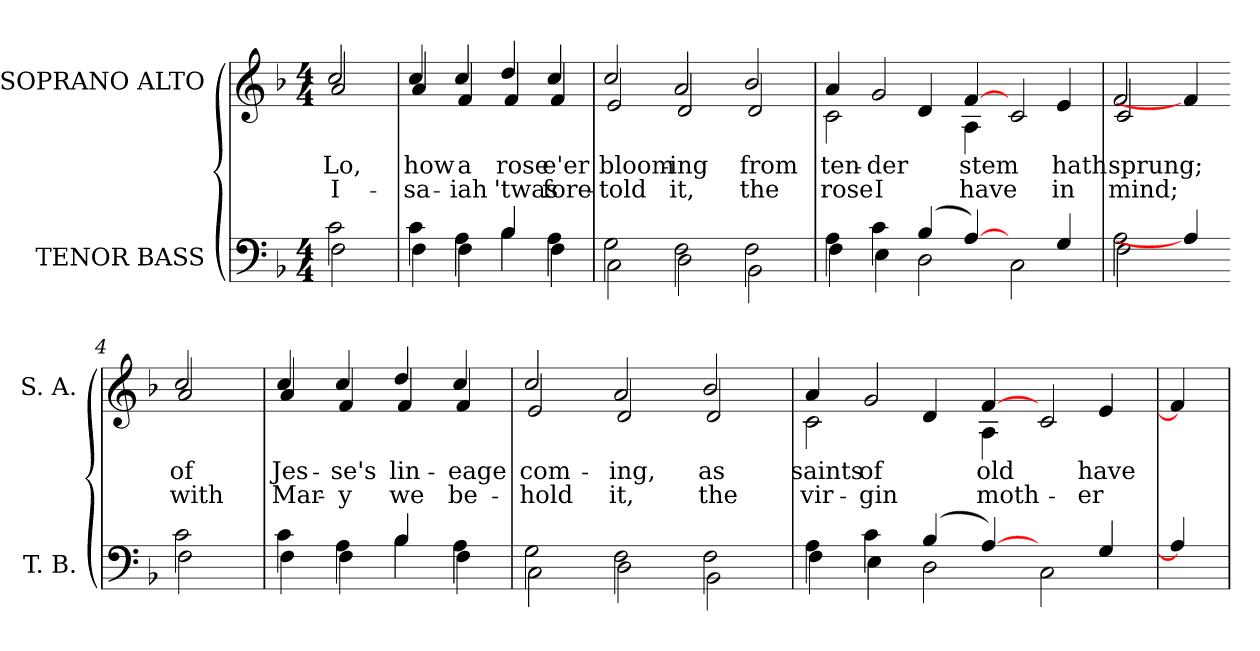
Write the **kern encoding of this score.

**kern	**kern	**text	**text
*part2	*part1	*part1	*part1
*staff2	*staff1	*staff1	*staff1
*I"TENOR BASS	*I"SOPRANO ALTO	*	*
*I'T. B.	*I'S. A.	*	*
!!LO:PB:g=z
*clefF4	*clefG2	*	*
*k[b-]	*k[b-]	*	*
*F:	*F:	*	*
*M4/4	*M4/4	*	*
=	=	=	=
*^	*	*	*
!	!	!LO:TX:b:cj:t=1	!	!
!	!	!LO:TX:b:cj:t=2	!	!
!	!	!	!LO:LY:b:color=#000000	!LO:LY:b:color=#000000
*	*	*^	*	*
2ci\	2Fi\	2cci/	2ai/	Lo,	I-
=	=	=	=	=	=
!	!	!	!	!LO:LY:b:color=#000000	!LO:LY:b:color=#000000
4ci\	4Fi\	4cci/	4ai/	how	-sa-
!	!	!	!	!LO:LY:b:color=#000000	!LO:LY:b:color=#000000
4Ai\	4Fi\	4cci/	4fi/	a	-iah
!	!	!	!	!LO:LY:b:color=#000000	!LO:LY:b:color=#000000
4B-i/	4B-i\	4ddi/	4fi/	rose	'twas
!	!	!	!	!LO:LY:b:color=#000000	!LO:LY:b:color=#000000
4Ai\	4Fi\	4cci/	4fi/	e'er	fore-
=1	=1	=1	=1	=1	=1
!	!	!	!	!LO:LY:b:color=#000000	!LO:LY:b:color=#000000
2Gi\	2Ci\	2cci/	2ei/	bloom-	-told
!	!	!	!	!LO:LY:b:color=#000000	!LO:LY:b:color=#000000
2Fi\	2Di\	2ai/	2di/	-ing	it,
!	!	!	!	!LO:LY:b:color=#000000	!LO:LY:b:color=#000000
2Fi\	2BB-i\	2b-i/	2di/	from	the
=2	=2	=2	=2	=2	=2
!	!	!	!	!LO:LY:b:color=#000000	!LO:LY:b:color=#000000
4Ai\	4Fi\	4ai/	2ci\	ten-	rose
!	!	!	!	!LO:LY:b:color=#000000	!LO:LY:b:color=#000000
4ci\	4Ei\	2gi/	.	-der	I
(4B-i/	2Di\	.	4di/	.	.
!	!	!	!	!LO:LY:b:color=#000000	!LO:LY:b:color=#000000
[4Ai/)	.	[4fi/	4Ai\	stem	have
4ryy	2Ci\	4ryy	2ci/	.	.
!	!	!	!	!LO:LY:b:color=#000000	!LO:LY:b:color=#000000
4Gi/	.	4ei/	.	hath	in
!!LO:LB:g=z	!!
=3	=3	=3	=3	=3	=3
!	!	!	!	!LO:LY:b:color=#000000	!LO:LY:b:color=#000000
2Ai\	2Fi\	2fi/	2ci/	sprung;	mind;
4Ai/]	4ryy	4fi/]	4ryy	.	.
=4-	=4-	=4-	=4-	=4-	=4-
!	!	!	!	!LO:LY:b:color=#000000	!LO:LY:b:color=#000000
2ci\	2Fi\	2cci/	2ai/	of	with
=5	=5	=5	=5	=5	=5
!	!	!	!	!LO:LY:b:color=#000000	!LO:LY:b:color=#000000
4ci\	4Fi\	4cci/	4ai/	Jes-	Mar-
!	!	!	!	!LO:LY:b:color=#000000	!LO:LY:b:color=#000000
4Ai\	4Fi\	4cci/	4fi/	-se's	-y
!	!	!	!	!LO:LY:b:color=#000000	!LO:LY:b:color=#000000
4B-i/	4B-i\	4ddi/	4fi/	lin-	we
!	!	!	!	!LO:LY:b:color=#000000	!LO:LY:b:color=#000000
4Ai\	4Fi\	4cci/	4fi/	-eage	be-
=6	=6	=6	=6	=6	=6
!	!	!	!	!LO:LY:b:color=#000000	!LO:LY:b:color=#000000
2Gi\	2Ci\	2cci/	2ei/	com-	-hold
!	!	!	!	!LO:LY:b:color=#000000	!LO:LY:b:color=#000000
2Fi\	2Di\	2ai/	2di/	-ing,	it,
!	!	!	!	!LO:LY:b:color=#000000	!LO:LY:b:color=#000000
2Fi\	2BB-i\	2b-i/	2di/	as	the
=7	=7	=7	=7	=7	=7
!	!	!	!	!LO:LY:b:color=#000000	!LO:LY:b:color=#000000
4Ai\	4Fi\	4ai/	2ci\	saints	vir-
!	!	!	!	!LO:LY:b:color=#000000	!LO:LY:b:color=#000000
4ci\	4Ei\	2gi/	.	of	-gin
(4B-i/	2Di\	.	4di/	.	.
!	!	!	!	!LO:LY:b:color=#000000	!LO:LY:b:color=#000000
[4Ai/)	.	[4fi/	4Ai\	old	moth-
4ryy	2Ci\	4ryy	2ci/	.	.
!	!	!	!	!LO:LY:b:color=#000000	!LO:LY:b:color=#000000
4Gi/	.	4ei/	.	have	-er
*v	*v	*	*	*	*
*	*v	*v	*	*
=8	=8	=8	=8
4Ai/]	4fi/]	.	.
=	=	=	=
*-	*-	*-	*-
